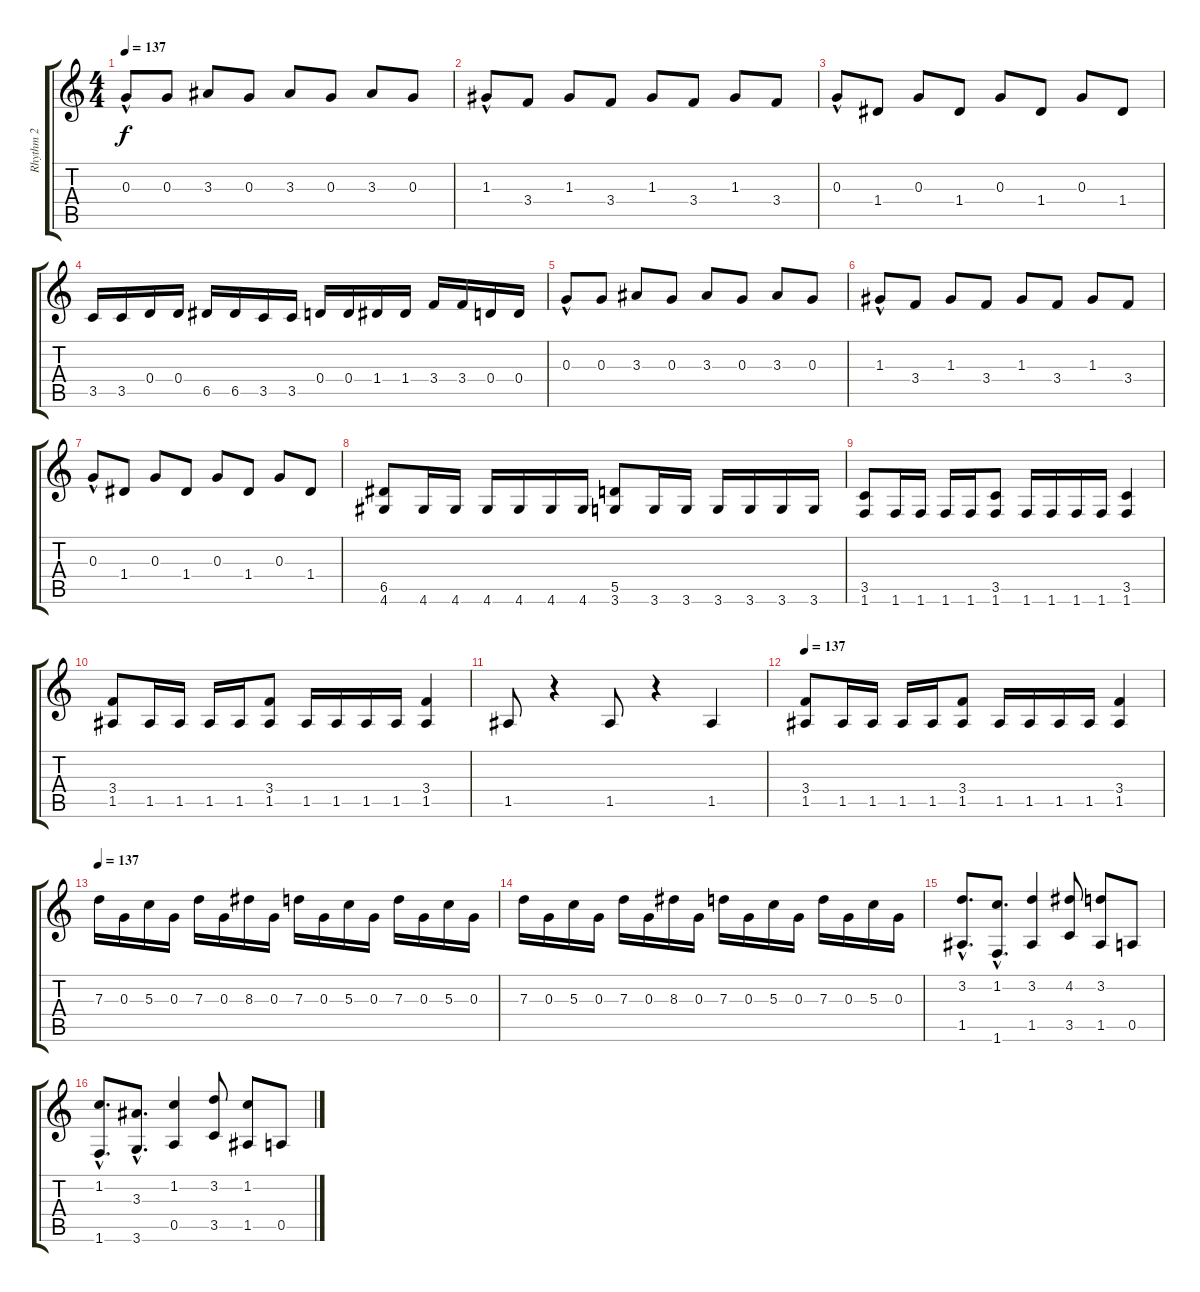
\track ("Rhythm 2" "Rhythm 2") {instrument overdrivenguitar}
\staff {score tabs}
\tuning (E4 B3 G3 D3 A2 E2) {hide}
\ts (4 4)
\tempo 137
\clef g2
\ks c
0.3{hac}.8{dy f} 0.3.8 3.3.8 0.3.8 3.3.8 0.3.8 3.3.8 0.3.8 |
1.3{hac}.8 3.4.8 1.3.8 3.4.8 1.3.8 3.4.8 1.3.8 3.4.8 |
0.3{hac}.8 1.4.8 0.3.8 1.4.8 0.3.8 1.4.8 0.3.8 1.4.8 |
3.5.16 3.5.16 0.4.16 0.4.16 6.5.16 6.5.16 3.5.16 3.5.16 0.4.16 0.4.16 1.4.16 1.4.16 3.4.16 3.4.16 0.4.16 0.4.16 |
0.3{hac}.8 0.3.8 3.3.8 0.3.8 3.3.8 0.3.8 3.3.8 0.3.8 |
1.3{hac}.8 3.4.8 1.3.8 3.4.8 1.3.8 3.4.8 1.3.8 3.4.8 |
0.3{hac}.8 1.4.8 0.3.8 1.4.8 0.3.8 1.4.8 0.3.8 1.4.8 |
(6.5 4.6).8 4.6.16 4.6.16 4.6.16 4.6.16 4.6.16 4.6.16 (5.5 3.6).8 3.6.16 3.6.16 3.6.16 3.6.16 3.6.16 3.6.16 |
(3.5 1.6).8 1.6.16 1.6.16 1.6.16 1.6.16 (3.5 1.6).8 1.6.16 1.6.16 1.6.16 1.6.16 (3.5 1.6).4 |
(3.4 1.5).8 1.5.16 1.5.16 1.5.16 1.5.16 (3.4 1.5).8 1.5.16 1.5.16 1.5.16 1.5.16 (3.4 1.5).4 |
1.5.8 r.4 1.5.8 r.4 1.5.4 |
\tempo 137
(3.4 1.5).8 1.5.16 1.5.16 1.5.16 1.5.16 (3.4 1.5).8 1.5.16 1.5.16 1.5.16 1.5.16 (3.4 1.5).4 |
\tempo 137
7.3.16 0.3.16 5.3.16 0.3.16 7.3.16 0.3.16 8.3.16 0.3.16 7.3.16 0.3.16 5.3.16 0.3.16 7.3.16 0.3.16 5.3.16 0.3.16 |
7.3.16 0.3.16 5.3.16 0.3.16 7.3.16 0.3.16 8.3.16 0.3.16 7.3.16 0.3.16 5.3.16 0.3.16 7.3.16 0.3.16 5.3.16 0.3.16 |
(3.2{hac} 1.5{hac}).8{d} (1.2{hac} 1.6{hac}).8{d} (3.2 1.5).4 (4.2 3.5).8 (3.2 1.5).8 0.5.8 |
(1.2{hac} 1.6{hac}).8{d} (3.3{hac} 3.6{hac}).8{d} (1.2 0.5).4 (3.2 3.5).8 (1.2 1.5).8 0.5.8
